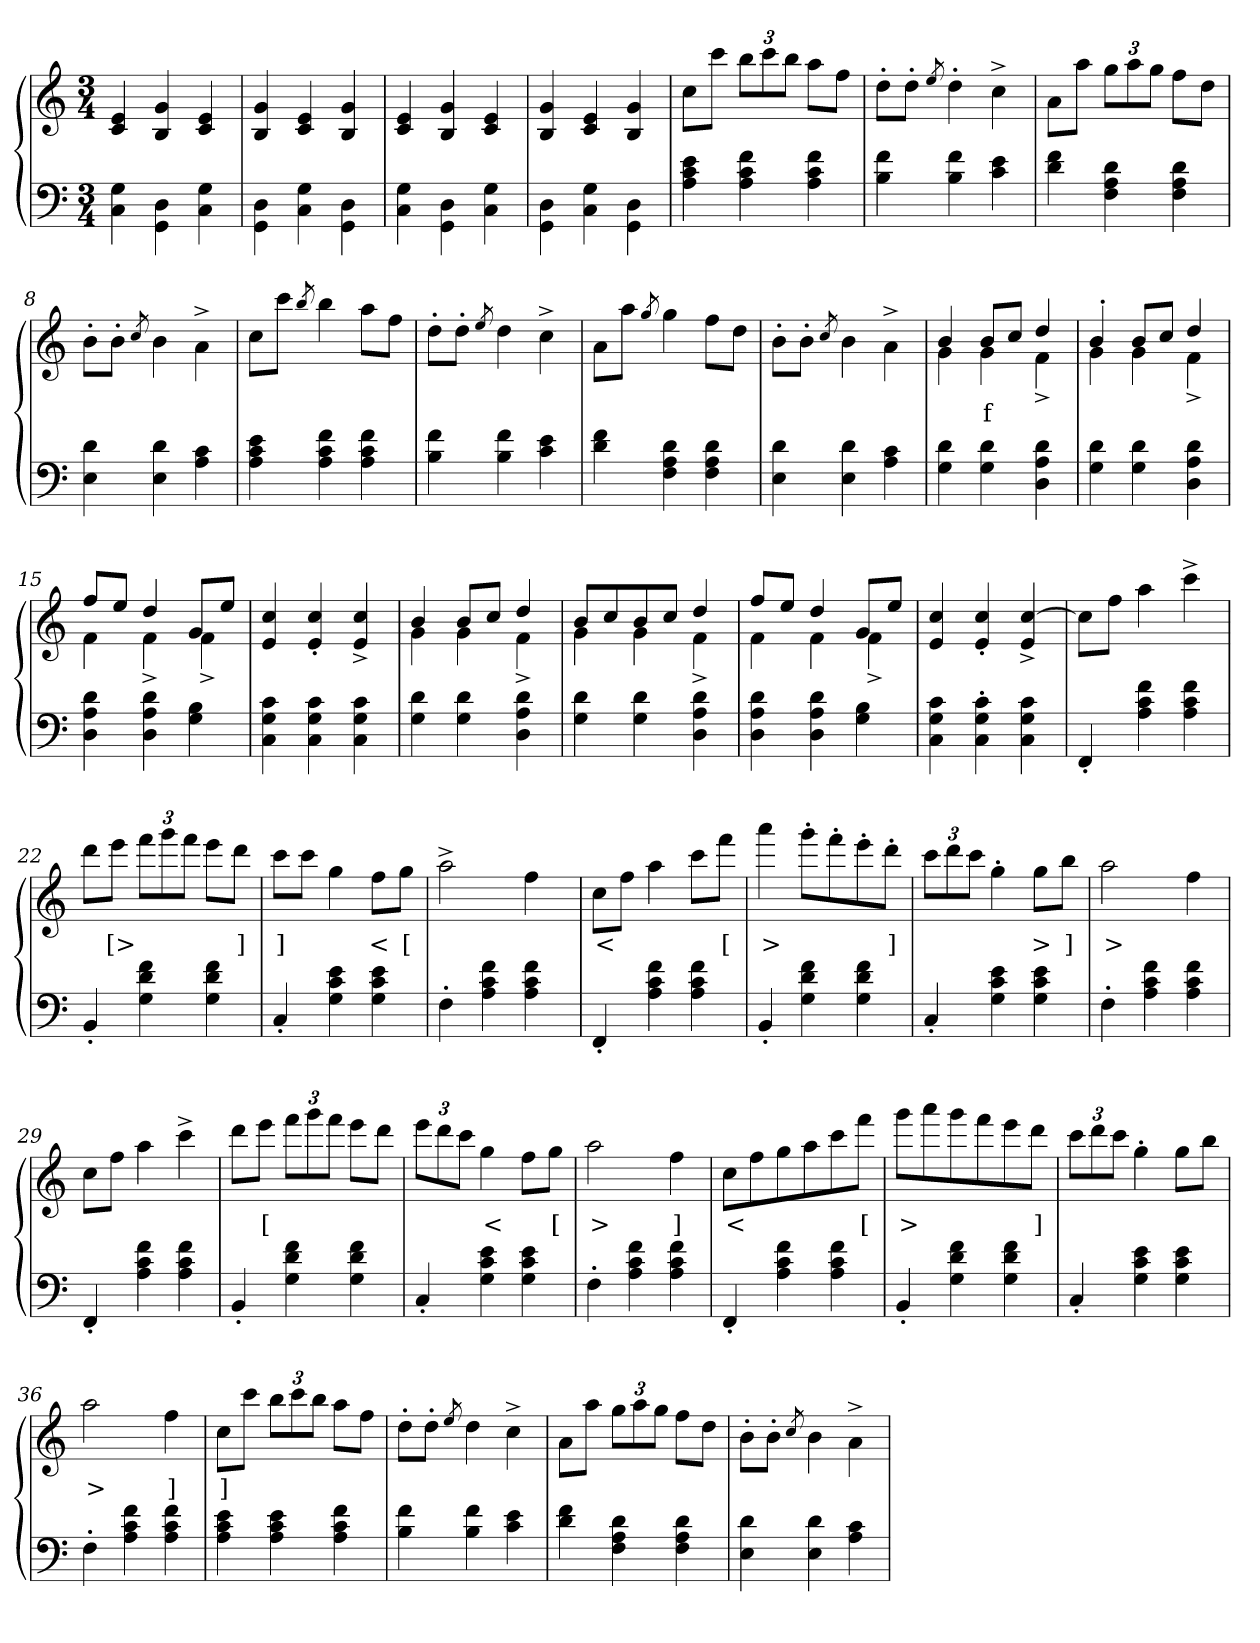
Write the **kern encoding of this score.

**kern	**kern	**text
*part2	*part1	*part1
*staff2	*staff1	*staff1
*clefF4	*clefG2	*
*k[]	*k[]	*
*M3/4	*M3/4	*
=1	=1	=1
4G 4C	4e 4c	.
4D\ 4GG\	4g 4B	.
4G 4C	4e 4c	.
=2	=2	=2
4D\ 4GG\	4g 4B	.
4G 4C	4e 4c	.
4D\ 4GG\	4g 4B	.
=3	=3	=3
4G 4C	4e 4c	.
4D\ 4GG\	4g 4B	.
4G 4C	4e 4c	.
=4	=4	=4
4D\ 4GG\	4g 4B	.
4G 4C	4e 4c	.
4D\ 4GG\	4g 4B	.
=5	=5	=5
4e 4c 4A	8ccL	.
.	8cccJ	.
4f 4c 4A	12bbL	.
.	12ccc	.
.	12bbJ	.
4f 4c 4A	8aaL	.
.	8ffJ	.
=6	=6	=6
4f 4B	8dd'>L	.
.	8dd'>J	.
.	8qee/	.
4f 4B	4dd'>	.
4e 4c	4cc^>	.
=7	=7	=7
4f 4d	8aL	.
.	8aaJ	.
4d 4A 4F	12ggL	.
.	12aa	.
.	12ggJ	.
4d 4A 4F	8ffL	.
.	8ddJ	.
=8	=8	=8
4d 4E	8b'>L	.
.	8b'>J	.
.	8qcc/	.
4d 4E	4b	.
4c 4A	4a^>\	.
=9	=9	=9
4e 4c 4A	8ccL	.
.	8cccJ	.
.	8qbb/	.
4f 4c 4A	4bb	.
4f 4c 4A	8aaL	.
.	8ffJ	.
=10	=10	=10
4f 4B	8dd'>L	.
.	8dd'>J	.
.	8qee/	.
4f 4B	4dd	.
4e 4c	4cc^>	.
=11	=11	=11
4f 4d	8aL	.
.	8aaJ	.
.	8qgg/	.
4d 4A 4F	4gg	.
4d 4A 4F	8ffL	.
.	8ddJ	.
=12	=12	=12
4d 4E	8b'>L	.
.	8b'>J	.
.	8qcc/	.
4d 4E	4b	.
4c 4A	4a^>\	.
=13	=13	=13
*	*^	*
4d 4G	4b	4g	.
4d 4G	8bL	4g	f
.	8ccJ	.	.
4d 4A 4D	4dd	4f^>	.
=14	=14	=14	=14
4d 4G	4b'>	4g	.
4d 4G	8bL	4g	.
.	8ccJ	.	.
4d 4A 4D	4dd	4f^>	.
=15	=15	=15	=15
4d 4A 4D	8ffL	4f	.
.	8eeJ	.	.
4d 4A 4D	4dd	4f^>	.
4B 4G	8gL	4f^>	.
.	8eeJ	.	.
*	*v	*v	*
=16	=16	=16
4c 4G 4C	4cc 4e	.
4c 4G 4C	4cc'> 4e'>	.
4c 4G 4C	4cc^> 4e^>	.
=17	=17	=17
*	*^	*
4d 4G	4b	4g	.
4d 4G	8bL	4g	.
.	8ccJ	.	.
4d 4A 4D	4dd	4f^>	.
=18	=18	=18	=18
4d 4G	8bL	4g	.
.	8cc	.	.
4d 4G	8b	4g	.
.	8ccJ	.	.
4d 4A 4D	4dd	4f^>	.
=19	=19	=19	=19
4d 4A 4D	8ffL	4f	.
.	8eeJ	.	.
4d 4A 4D	4dd	4f	.
4B 4G	8gL	4f^>	.
.	8eeJ	.	.
*	*v	*v	*
=20	=20	=20
4c 4G 4C	4cc 4e	.
4c'> 4G'> 4C'>	4cc'> 4e'>	.
4c 4G 4C	[4cc^> 4e^>	.
=21	=21	=21
4FF'>	8ccL]	.
.	8ffJ	.
4f 4c 4A	4aa	.
4f 4c 4A	4ccc^>	.
=22	=22	=22
4BB'>	8dddL	.
.	8eeeJ	[>
4f 4d 4G	12fffL	.
.	12ggg	.
.	12fffJ	.
4f 4d 4G	8eeeL	.
.	8dddJ	]
=23	=23	=23
4C'>	8cccL	]
.	8cccJ	.
4e 4c 4G	4gg	.
4e 4c 4G	8ffL	<
.	8ggJ	[
=24	=24	=24
4F'>	2aa^>	.
4f 4c 4A	.	.
4f 4c 4A	4ff	.
=25	=25	=25
4FF'>	8ccL	<
.	8ffJ	.
4f 4c 4A	4aa	.
4f 4c 4A	8cccL	.
.	8fffJ	[
=26	=26	=26
4BB'>	4aaa	>
4f 4d 4G	8ggg'>L	.
.	8fff'>	.
4f 4d 4G	8eee'>	.
.	8ddd'>J	]
=27	=27	=27
4C'>	12cccL	.
.	12ddd	.
.	12cccJ	.
4e 4c 4G	4gg'>	.
4e 4c 4G	8ggL	>
.	8bbJ	]
=28	=28	=28
4F'>	2aa	>
4f 4c 4A	.	.
4f 4c 4A	4ff	.
=29	=29	=29
4FF'>	8ccL	.
.	8ffJ	.
4f 4c 4A	4aa	.
4f 4c 4A	4ccc^>	.
=30	=30	=30
4BB'>	8dddL	.
.	8eeeJ	[
4f 4d 4G	12fffL	.
.	12ggg	.
.	12fffJ	.
4f 4d 4G	8eeeL	.
.	8dddJ	.
=31	=31	=31
4C'>	12eeeL	.
.	12ddd	.
.	12cccJ	.
4e 4c 4G	4gg	<
4e 4c 4G	8ffL	.
.	8ggJ	[
=32	=32	=32
4F'>	2aa	>
4f 4c 4A	.	.
4f 4c 4A	4ff	]
=33	=33	=33
4FF'>	8ccL	<
.	8ff	.
4f 4c 4A	8gg	.
.	8aa	.
4f 4c 4A	8ccc	.
.	8fffJ	[
=34	=34	=34
4BB'>	8gggL	>
.	8aaa	.
4f 4d 4G	8ggg	.
.	8fff	.
4f 4d 4G	8eee	.
.	8dddJ	]
=35	=35	=35
4C'>	12cccL	.
.	12ddd	.
.	12cccJ	.
4e 4c 4G	4gg'>	.
4e 4c 4G	8ggL	.
.	8bbJ	.
=36	=36	=36
4F'>	2aa	>
4f 4c 4A	.	.
4f 4c 4A	4ff	]
=37	=37	=37
4e 4c 4A	8ccL	]
.	8cccJ	.
4e 4c 4A	12bbL	.
.	12ccc	.
.	12bbJ	.
4f 4c 4A	8aaL	.
.	8ffJ	.
=38	=38	=38
4f 4B	8dd'>L	.
.	8dd'>J	.
.	8qee/	.
4f 4B	4dd	.
4e 4c	4cc^>	.
=39	=39	=39
4f 4d	8aL	.
.	8aaJ	.
4d 4A 4F	12ggL	.
.	12aa	.
.	12ggJ	.
4d 4A 4F	8ffL	.
.	8ddJ	.
=40	=40	=40
4d 4E	8b'>L	.
.	8b'>J	.
.	8qcc/	.
4d 4E	4b	.
4c 4A	4a^>\	.
=	=	=
*-	*-	*-
